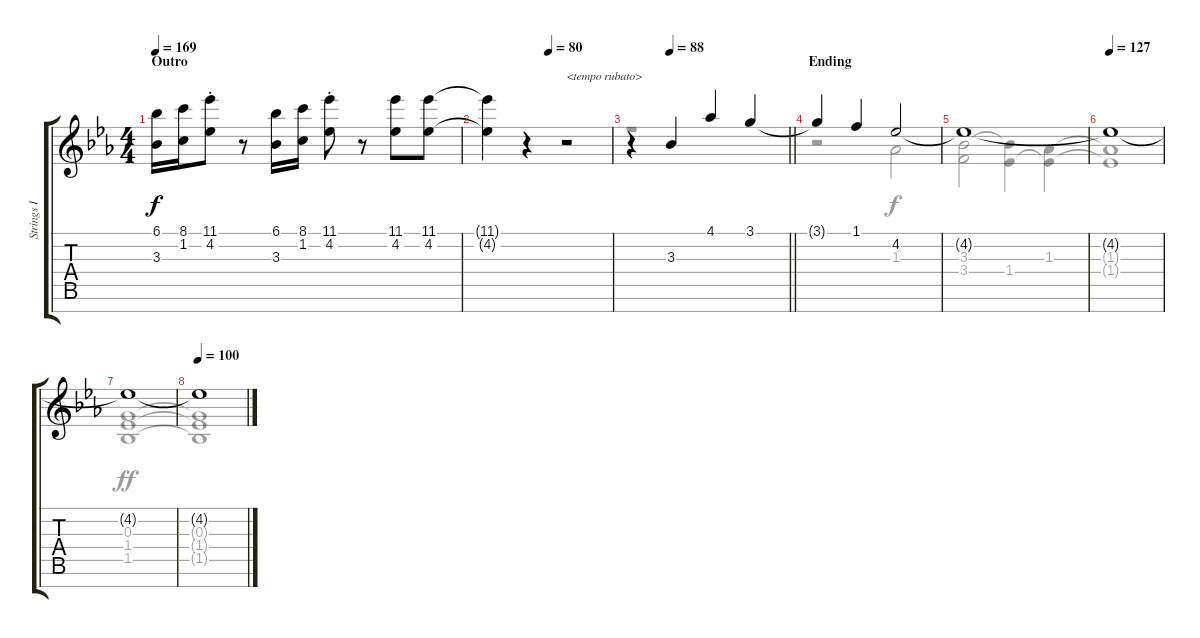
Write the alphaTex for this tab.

\track ("Strings I" "Strings I") {instrument stringensemble1}
\staff {score tabs}
\tuning (E5 B4 G4 D4 A3 E3 B2) {hide}
\voice
\ts (4 4)
\section ("" "Outro")
\tempo 169
\clef g2
\ks eb
(6.1 3.3).16{dy f} (8.1 1.2).16 (11.1{st} 4.2{st}).8 r.8 (6.1 3.3).16 (8.1 1.2).16 (11.1{st} 4.2{st}).8 r.8 (11.1 4.2).8 (11.1 4.2).8 |
\tempo (80 0.5)
(11.1{t} 4.2{t}).4 r.4 r.2{txt "<tempo rubato>"} |
\tempo (88 0.25)
\barLineRight lightlight
r.4 3.3.4 4.1.4 3.1.4 |
\section ("" "Ending")
3.1{t}.4 1.1.4 4.2.2 |
4.2{t}.1 |
\tempo 127
4.2{t}.1 |
4.2{t}.1 |
\tempo 100
4.2{t}.1
\voice
\clef g2
\ottava regular
\simile none
\ks eb
|
|
\barLineRight lightlight
r.1 |
r.2 1.3.2 |
(3.3 3.4).2 (3.3{t} 1.4).4 (1.3 1.4{t}).4 |
(1.3{t} 1.4{t}).1 |
(0.3 1.4 1.5).1{dy ff} |
(0.3{t} 1.4{t} 1.5{t}).1
